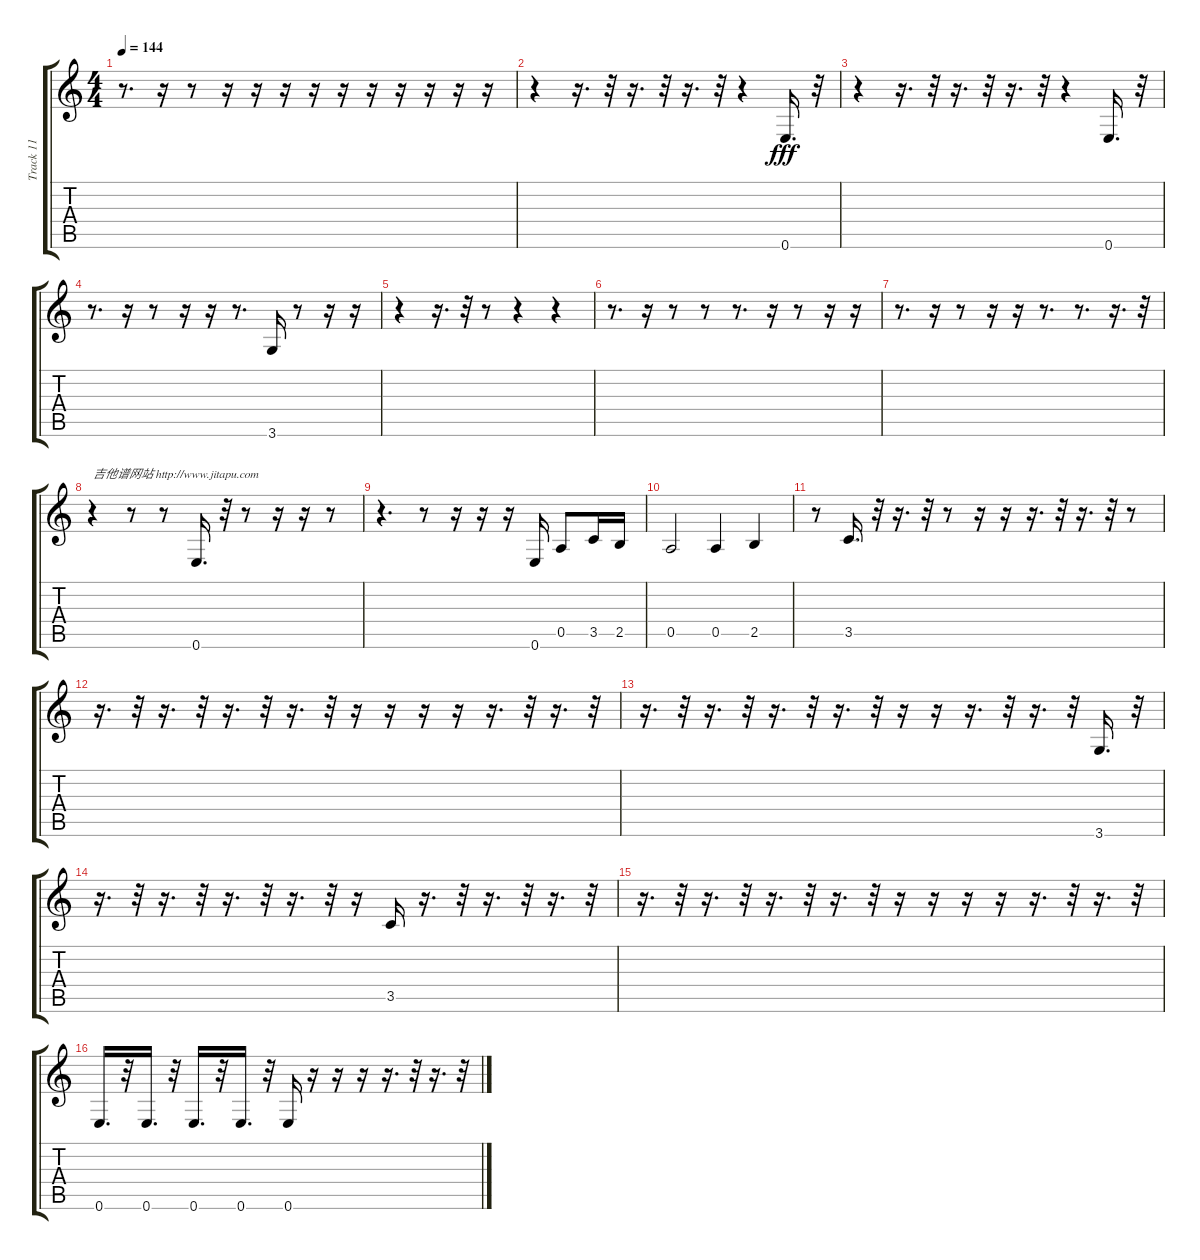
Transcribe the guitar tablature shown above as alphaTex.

\track ("Track 11" "Track 11") {instrument electricbasspick}
\staff {score tabs}
\tuning (E4 B3 G3 D3 A2 E2) {hide}
\ts (4 4)
\tempo 144
\clef g2
\ks c
r.8{d dy fff} r.16 r.8 r.16 r.16 r.16 r.16 r.16 r.16 r.16 r.16 r.16 r.16 |
r.4 r.16{d} r.32 r.16{d} r.32 r.16{d} r.32 r.4 0.6.16{d} r.32 |
r.4 r.16{d} r.32 r.16{d} r.32 r.16{d} r.32 r.4 0.6.16{d} r.32 |
r.8{d} r.16 r.8 r.16 r.16 r.8{d} 3.6.16 r.8 r.16 r.16 |
r.4 r.16{d} r.32 r.8 r.4 r.4 |
r.8{d} r.16 r.8 r.8 r.8{d} r.16 r.8 r.16 r.16 |
r.8{d} r.16 r.8 r.16 r.16 r.8{d} r.8{d} r.16{d} r.32 |
r.4{txt "吉他谱网站 http://www.jitapu.com"} r.8 r.8 0.6.16{d} r.32 r.8 r.16 r.16 r.8 |
r.4{d} r.8 r.16 r.16 r.16 0.6.16 0.5.8 3.5.16 2.5.16 |
0.5.2 0.5.4 2.5.4 |
r.8 3.5.16{d} r.32 r.16{d} r.32 r.8 r.16 r.16 r.16{d} r.32 r.16{d} r.32 r.8 |
r.16{d} r.32 r.16{d} r.32 r.16{d} r.32 r.16{d} r.32 r.16 r.16 r.16 r.16 r.16{d} r.32 r.16{d} r.32 |
r.16{d} r.32 r.16{d} r.32 r.16{d} r.32 r.16{d} r.32 r.16 r.16 r.16{d} r.32 r.16{d} r.32 3.6.16{d} r.32 |
r.16{d} r.32 r.16{d} r.32 r.16{d} r.32 r.16{d} r.32 r.16 3.5.16 r.16{d} r.32 r.16{d} r.32 r.16{d} r.32 |
r.16{d} r.32 r.16{d} r.32 r.16{d} r.32 r.16{d} r.32 r.16 r.16 r.16 r.16 r.16{d} r.32 r.16{d} r.32 |
0.6.16{d} r.32 0.6.16{d} r.32 0.6.16{d} r.32 0.6.16{d} r.32 0.6.16 r.16 r.16 r.16 r.16{d} r.32 r.16{d} r.32
